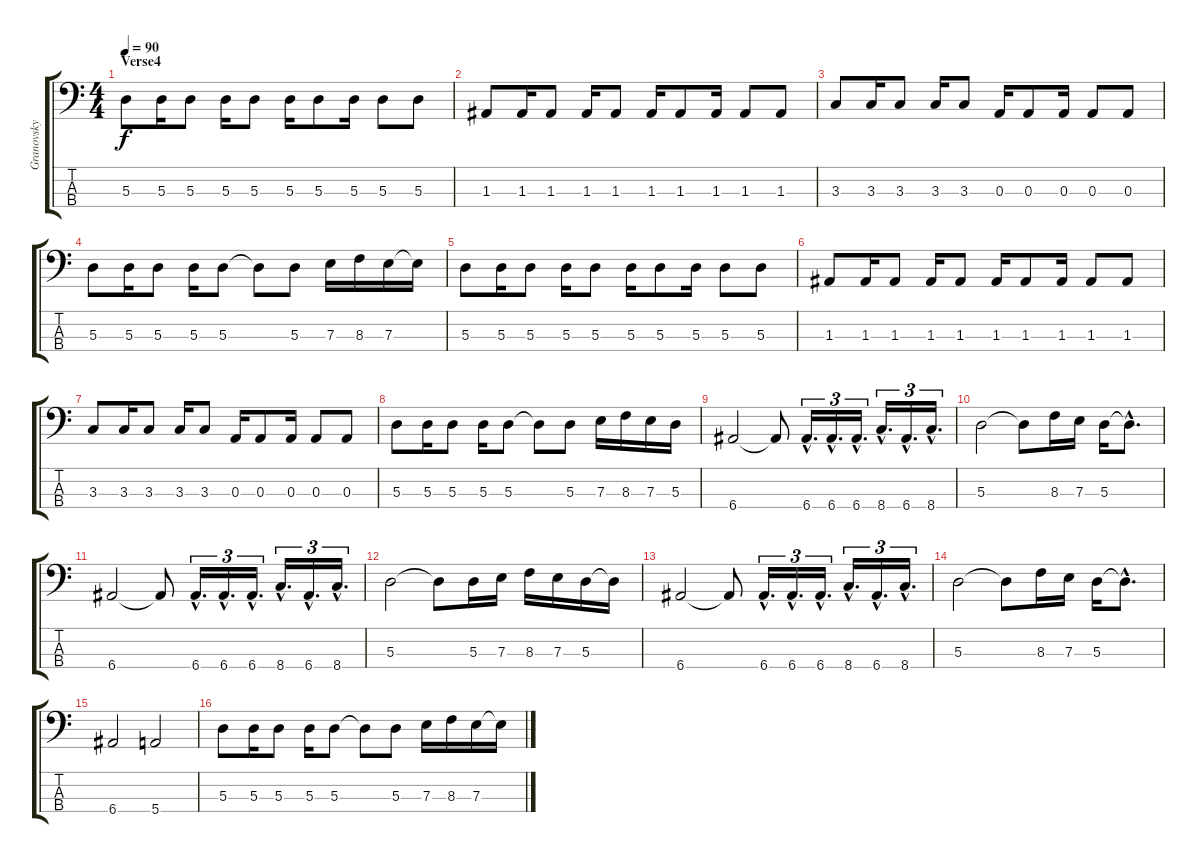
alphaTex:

\track ("Granovsky" "Granovsky") {instrument fretlessbass}
\staff {score tabs}
\tuning (G2 D2 A1 E1) {hide}
\ts (4 4)
\section ("" "Verse4")
\tempo 90
\clef f4
\ks c
5.3.8{dy f} 5.3.16 5.3.8 5.3.16 5.3.8 5.3.16 5.3.8 5.3.16 5.3.8 5.3.8 |
1.3.8 1.3.16 1.3.8 1.3.16 1.3.8 1.3.16 1.3.8 1.3.16 1.3.8 1.3.8 |
3.3.8 3.3.16 3.3.8 3.3.16 3.3.8 0.3.16 0.3.8 0.3.16 0.3.8 0.3.8 |
5.3.8 5.3.16 5.3.8 5.3.16 5.3.8 5.3{t}.8 5.3.8 7.3.16 8.3.16 7.3.16 7.3{t}.16 |
5.3.8 5.3.16 5.3.8 5.3.16 5.3.8 5.3.16 5.3.8 5.3.16 5.3.8 5.3.8 |
1.3.8 1.3.16 1.3.8 1.3.16 1.3.8 1.3.16 1.3.8 1.3.16 1.3.8 1.3.8 |
3.3.8 3.3.16 3.3.8 3.3.16 3.3.8 0.3.16 0.3.8 0.3.16 0.3.8 0.3.8 |
5.3.8 5.3.16 5.3.8 5.3.16 5.3.8 5.3{t}.8 5.3.8 7.3.16 8.3.16 7.3.16 5.3.16 |
6.4.2 6.4{t}.8 6.4{hac}.16{d tu (3 2)} 6.4{hac}.16{d tu (3 2)} 6.4{hac}.16{d tu (3 2)} 8.4{hac}.16{d tu (3 2)} 6.4{hac}.16{d tu (3 2)} 8.4{hac}.16{d tu (3 2)} |
5.3.2 5.3{t}.8 8.3.16 7.3.16 5.3.16 5.3{hac t}.8{d} |
6.4.2 6.4{t}.8 6.4{hac}.16{d tu (3 2)} 6.4{hac}.16{d tu (3 2)} 6.4{hac}.16{d tu (3 2)} 8.4{hac}.16{d tu (3 2)} 6.4{hac}.16{d tu (3 2)} 8.4{hac}.16{d tu (3 2)} |
5.3.2 5.3{t}.8 5.3.16 7.3.16 8.3.16 7.3.16 5.3.16 5.3{t}.16 |
6.4.2 6.4{t}.8 6.4{hac}.16{d tu (3 2)} 6.4{hac}.16{d tu (3 2)} 6.4{hac}.16{d tu (3 2)} 8.4{hac}.16{d tu (3 2)} 6.4{hac}.16{d tu (3 2)} 8.4{hac}.16{d tu (3 2)} |
5.3.2 5.3{t}.8 8.3.16 7.3.16 5.3.16 5.3{hac t}.8{d} |
6.4.2 5.4.2 |
5.3.8 5.3.16 5.3.8 5.3.16 5.3.8 5.3{t}.8 5.3.8 7.3.16 8.3.16 7.3.16 7.3{t}.16
